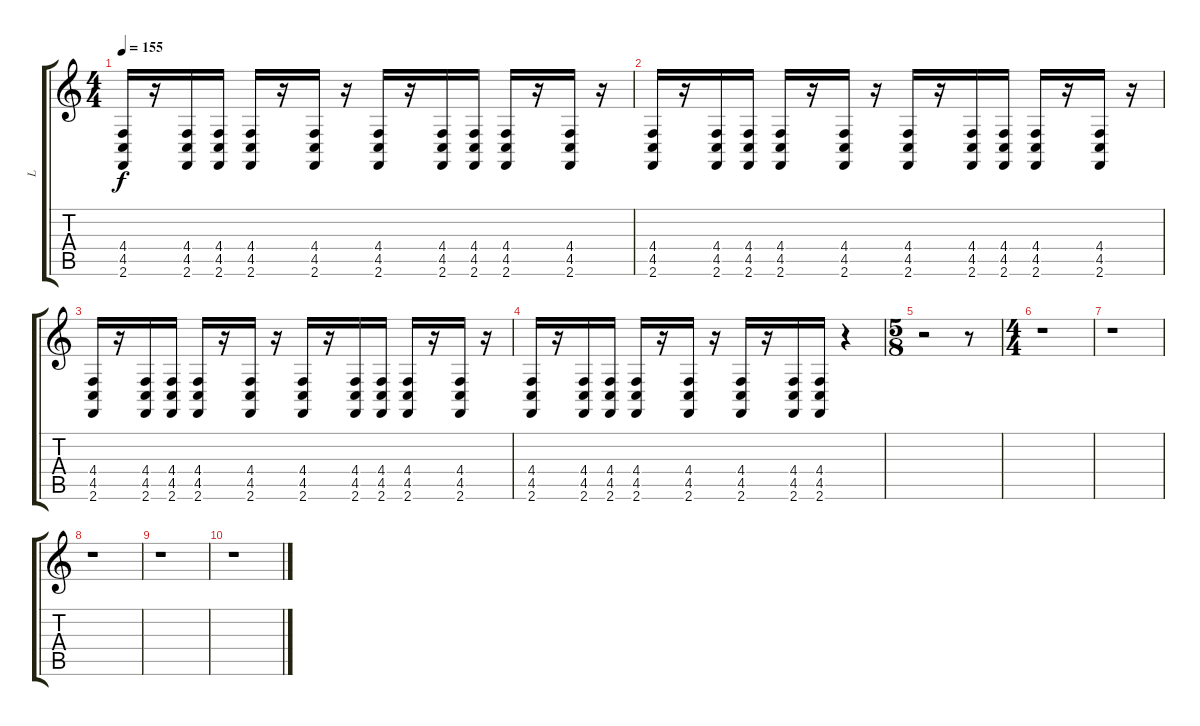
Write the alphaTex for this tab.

\track ("L" "L") {instrument electricpiano2}
\staff {score tabs}
\tuning (Eb4 Bb3 Gb3 Db3 Ab2 Eb2) {hide}
\ts (4 4)
\tempo 155
\clef g2
\ks c
(4.4 4.5 2.6).16{dy f} r.16 (4.4 4.5 2.6).16 (4.4 4.5 2.6).16 (4.4 4.5 2.6).16 r.16 (4.4 4.5 2.6).16 r.16 (4.4 4.5 2.6).16 r.16 (4.4 4.5 2.6).16 (4.4 4.5 2.6).16 (4.4 4.5 2.6).16 r.16 (4.4 4.5 2.6).16 r.16 |
(4.4 4.5 2.6).16 r.16 (4.4 4.5 2.6).16 (4.4 4.5 2.6).16 (4.4 4.5 2.6).16 r.16 (4.4 4.5 2.6).16 r.16 (4.4 4.5 2.6).16 r.16 (4.4 4.5 2.6).16 (4.4 4.5 2.6).16 (4.4 4.5 2.6).16 r.16 (4.4 4.5 2.6).16 r.16 |
(4.4 4.5 2.6).16 r.16 (4.4 4.5 2.6).16 (4.4 4.5 2.6).16 (4.4 4.5 2.6).16 r.16 (4.4 4.5 2.6).16 r.16 (4.4 4.5 2.6).16 r.16 (4.4 4.5 2.6).16 (4.4 4.5 2.6).16 (4.4 4.5 2.6).16 r.16 (4.4 4.5 2.6).16 r.16 |
(4.4 4.5 2.6).16 r.16 (4.4 4.5 2.6).16 (4.4 4.5 2.6).16 (4.4 4.5 2.6).16 r.16 (4.4 4.5 2.6).16 r.16 (4.4 4.5 2.6).16 r.16 (4.4 4.5 2.6).16 (4.4 4.5 2.6).16 r.4 |
\ts (5 8)
r.2 r.8 |
\ts (4 4)
r.1 |
r.1 |
r.1 |
r.1 |
r.1
